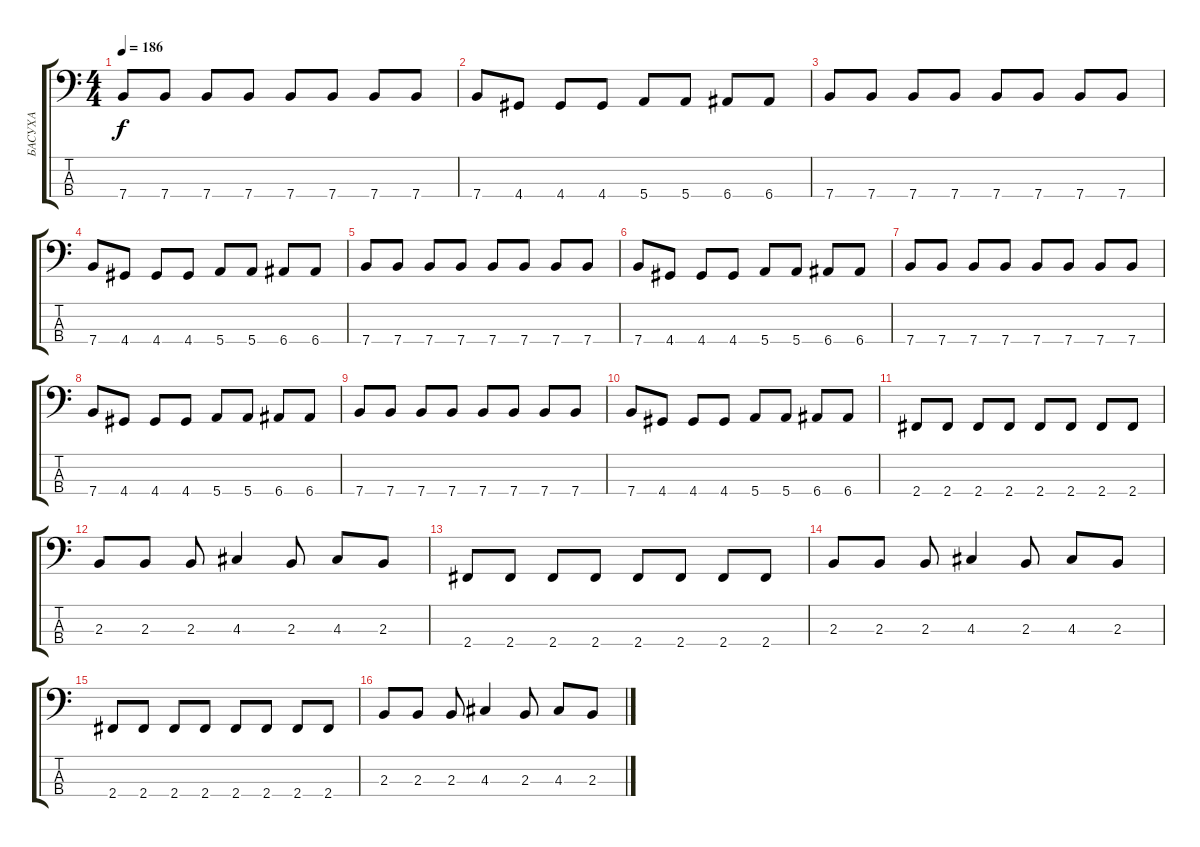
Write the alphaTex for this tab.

\track ("БАСУХА" "БАСУХА") {instrument electricbasspick}
\staff {score tabs}
\tuning (G2 D2 A1 E1) {hide}
\ts (4 4)
\tempo 186
\clef f4
\ks c
7.4.8{dy f} 7.4.8 7.4.8 7.4.8 7.4.8 7.4.8 7.4.8 7.4.8 |
7.4.8 4.4.8 4.4.8 4.4.8 5.4.8 5.4.8 6.4.8 6.4.8 |
7.4.8 7.4.8 7.4.8 7.4.8 7.4.8 7.4.8 7.4.8 7.4.8 |
7.4.8 4.4.8 4.4.8 4.4.8 5.4.8 5.4.8 6.4.8 6.4.8 |
7.4.8 7.4.8 7.4.8 7.4.8 7.4.8 7.4.8 7.4.8 7.4.8 |
7.4.8 4.4.8 4.4.8 4.4.8 5.4.8 5.4.8 6.4.8 6.4.8 |
7.4.8 7.4.8 7.4.8 7.4.8 7.4.8 7.4.8 7.4.8 7.4.8 |
7.4.8 4.4.8 4.4.8 4.4.8 5.4.8 5.4.8 6.4.8 6.4.8 |
7.4.8 7.4.8 7.4.8 7.4.8 7.4.8 7.4.8 7.4.8 7.4.8 |
7.4.8 4.4.8 4.4.8 4.4.8 5.4.8 5.4.8 6.4.8 6.4.8 |
2.4.8 2.4.8 2.4.8 2.4.8 2.4.8 2.4.8 2.4.8 2.4.8 |
2.3.8 2.3.8 2.3.8 4.3.4 2.3.8 4.3.8 2.3.8 |
2.4.8 2.4.8 2.4.8 2.4.8 2.4.8 2.4.8 2.4.8 2.4.8 |
2.3.8 2.3.8 2.3.8 4.3.4 2.3.8 4.3.8 2.3.8 |
2.4.8 2.4.8 2.4.8 2.4.8 2.4.8 2.4.8 2.4.8 2.4.8 |
2.3.8 2.3.8 2.3.8 4.3.4 2.3.8 4.3.8 2.3.8
